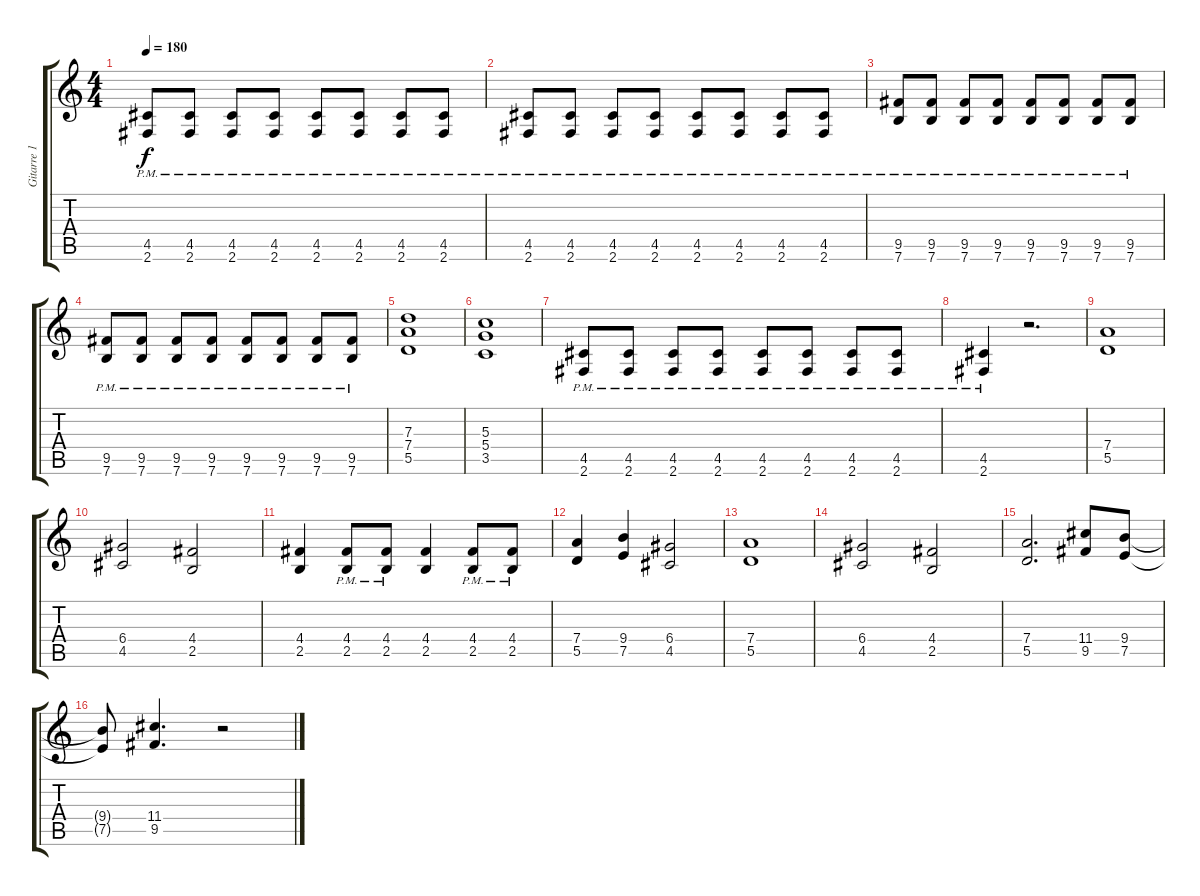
\track ("Gitarre 1" "Gitarre 1") {instrument distortionguitar}
\staff {score tabs}
\tuning (E4 B3 G3 D3 A2 E2) {hide}
\ts (4 4)
\tempo 180
\clef g2
\ks c
(4.5{pm} 2.6{pm}).8{dy f} (4.5{pm} 2.6{pm}).8 (4.5{pm} 2.6{pm}).8 (4.5{pm} 2.6{pm}).8 (4.5{pm} 2.6{pm}).8 (4.5{pm} 2.6{pm}).8 (4.5{pm} 2.6{pm}).8 (4.5{pm} 2.6{pm}).8 |
(4.5{pm} 2.6{pm}).8 (4.5{pm} 2.6{pm}).8 (4.5{pm} 2.6{pm}).8 (4.5{pm} 2.6{pm}).8 (4.5{pm} 2.6{pm}).8 (4.5{pm} 2.6{pm}).8 (4.5{pm} 2.6{pm}).8 (4.5{pm} 2.6{pm}).8 |
(9.5{pm} 7.6{pm}).8 (9.5{pm} 7.6{pm}).8 (9.5{pm} 7.6{pm}).8 (9.5{pm} 7.6{pm}).8 (9.5{pm} 7.6{pm}).8 (9.5{pm} 7.6{pm}).8 (9.5{pm} 7.6{pm}).8 (9.5{pm} 7.6{pm}).8 |
(9.5{pm} 7.6{pm}).8 (9.5{pm} 7.6{pm}).8 (9.5{pm} 7.6{pm}).8 (9.5{pm} 7.6{pm}).8 (9.5{pm} 7.6{pm}).8 (9.5{pm} 7.6{pm}).8 (9.5{pm} 7.6{pm}).8 (9.5{pm} 7.6{pm}).8 |
(7.3 7.4 5.5).1 |
(5.3 5.4 3.5).1 |
(4.5{pm} 2.6{pm}).8 (4.5{pm} 2.6{pm}).8 (4.5{pm} 2.6{pm}).8 (4.5{pm} 2.6{pm}).8 (4.5{pm} 2.6{pm}).8 (4.5{pm} 2.6{pm}).8 (4.5{pm} 2.6{pm}).8 (4.5{pm} 2.6{pm}).8 |
(4.5{pm} 2.6).4 r.2{d} |
(7.4 5.5).1 |
(6.4 4.5).2 (4.4 2.5).2 |
(4.4 2.5).4 (4.4{pm} 2.5{pm}).8 (4.4{pm} 2.5{pm}).8 (4.4 2.5).4 (4.4{pm} 2.5{pm}).8 (4.4{pm} 2.5{pm}).8 |
(7.4 5.5).4 (9.4 7.5).4 (6.4 4.5).2 |
(7.4 5.5).1 |
(6.4 4.5).2 (4.4 2.5).2 |
(7.4 5.5).2{d} (11.4 9.5).8 (9.4 7.5).8 |
(9.4{t} 7.5{t}).8 (11.4 9.5).4{d} r.2
